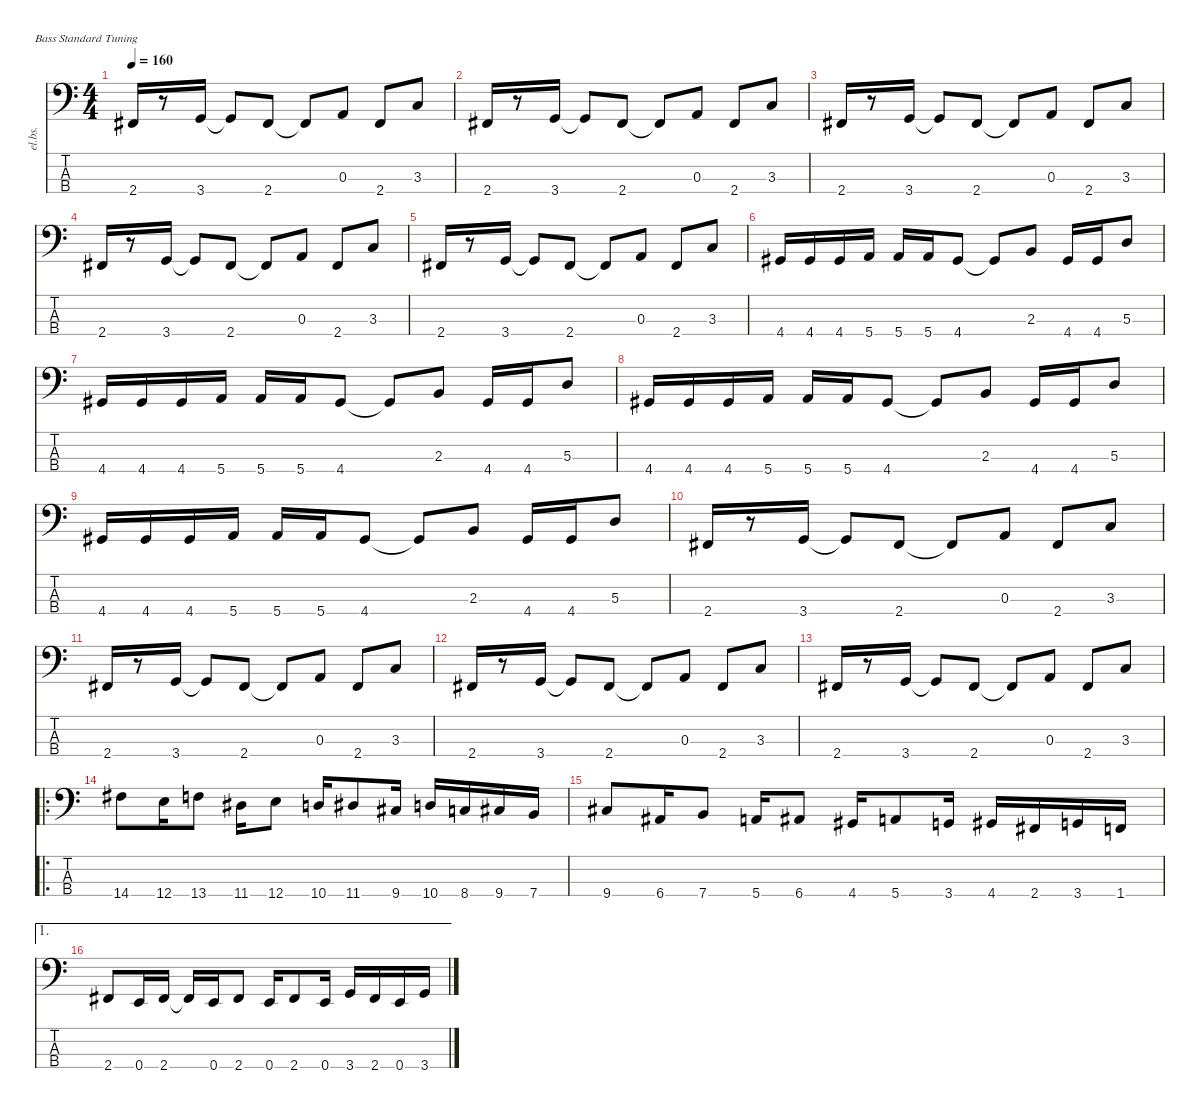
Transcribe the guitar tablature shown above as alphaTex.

\defaultSystemsLayout 4
\hideDynamics
\bracketExtendMode nobrackets
\track ("Ellefson" "el.bs.") {instrument electricbasspick}
\staff {score tabs}
\tuning (G2 D2 A1 E1)
\ts (4 4)
\tempo 160
\clef f4
\ks c
2.4{acc #}.16{dy f} r.8 3.4.16 3.4{t}.8 2.4{acc #}.8 2.4{t acc #}.8 0.3.8 2.4{acc #}.8 3.3.8 |
2.4{acc #}.16 r.8 3.4.16 3.4{t}.8 2.4{acc #}.8 2.4{t acc #}.8 0.3.8 2.4{acc #}.8 3.3.8 |
2.4{acc #}.16 r.8 3.4.16 3.4{t}.8 2.4{acc #}.8 2.4{t acc #}.8 0.3.8 2.4{acc #}.8 3.3.8 |
2.4{acc #}.16 r.8 3.4.16 3.4{t}.8 2.4{acc #}.8 2.4{t acc #}.8 0.3.8 2.4{acc #}.8 3.3.8 |
2.4{acc #}.16 r.8 3.4.16 3.4{t}.8 2.4{acc #}.8 2.4{t acc #}.8 0.3.8 2.4{acc #}.8 3.3.8 |
4.4{acc #}.16 4.4{acc #}.16 4.4{acc #}.16 5.4.16 5.4.16 5.4.16 4.4{acc #}.8 4.4{t acc #}.8 2.3.8 4.4{acc #}.16 4.4{acc #}.16 5.3.8 |
4.4{acc #}.16 4.4{acc #}.16 4.4{acc #}.16 5.4.16 5.4.16 5.4.16 4.4{acc #}.8 4.4{t acc #}.8 2.3.8 4.4{acc #}.16 4.4{acc #}.16 5.3.8 |
4.4{acc #}.16 4.4{acc #}.16 4.4{acc #}.16 5.4.16 5.4.16 5.4.16 4.4{acc #}.8 4.4{t acc #}.8 2.3.8 4.4{acc #}.16 4.4{acc #}.16 5.3.8 |
4.4{acc #}.16 4.4{acc #}.16 4.4{acc #}.16 5.4.16 5.4.16 5.4.16 4.4{acc #}.8 4.4{t acc #}.8 2.3.8 4.4{acc #}.16 4.4{acc #}.16 5.3.8 |
2.4{acc #}.16 r.8 3.4.16 3.4{t}.8 2.4{acc #}.8 2.4{t acc #}.8 0.3.8 2.4{acc #}.8 3.3.8 |
2.4{acc #}.16 r.8 3.4.16 3.4{t}.8 2.4{acc #}.8 2.4{t acc #}.8 0.3.8 2.4{acc #}.8 3.3.8 |
2.4{acc #}.16 r.8 3.4.16 3.4{t}.8 2.4{acc #}.8 2.4{t acc #}.8 0.3.8 2.4{acc #}.8 3.3.8 |
2.4{acc #}.16 r.8 3.4.16 3.4{t}.8 2.4{acc #}.8 2.4{t acc #}.8 0.3.8 2.4{acc #}.8 3.3.8 |
\ro
14.4{acc #}.8 12.4.16 13.4.8 11.4{acc #}.16 12.4.8 10.4.16 11.4{acc #}.8 9.4{acc #}.16 10.4.16 8.4.16 9.4{acc #}.16 7.4.16 |
9.4{acc #}.8 6.4{acc #}.16 7.4.8 5.4.16 6.4{acc #}.8 4.4{acc #}.16 5.4.8 3.4.16 4.4{acc #}.16 2.4{acc #}.16 3.4.16 1.4.16 |
\ae 1
2.4{acc #}.8 0.4.16 2.4{acc #}.16 2.4{t acc #}.16 0.4.16 2.4{acc #}.8 0.4.16 2.4{acc #}.8 0.4.16 3.4.16 2.4{acc #}.16 0.4.16 3.4.16
